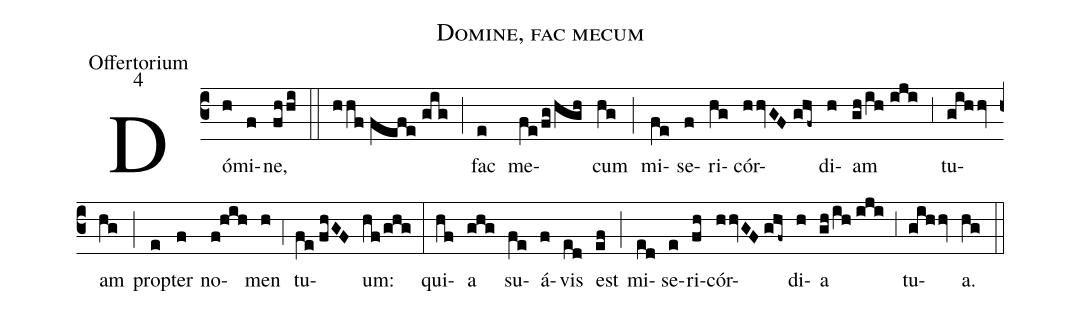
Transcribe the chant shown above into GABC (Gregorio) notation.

name:Domine, fac mecum;
office-part:Offertorium;
mode:4;
%%
(c3) Dó(h)mi(f)ne,(fhhi) (::)
(hhf//fefe//gig) (;) fac(e) me(fe/fg/hgh)cum(hg) (;) mi(fe)se(f)ri(hg)cór(hhvGF//ghf~)di(h)am(gh/ih//iji) (,3) tu(gihhv)am(hg) (;) prop(e)ter(f) no(f!hih)men(h) (,4) tu(fe//fhGF)um:(hf/ghg) (:)
qui(hf)a(ghg) su(fe)á(f)vis(ed) est(ef) (;) mi(ed)se(e)ri(fh)cór(hhvGF//ghf~)di(h)a(gh/ih//iji) (,3) tu(gihhv)a.(hg) (::)
